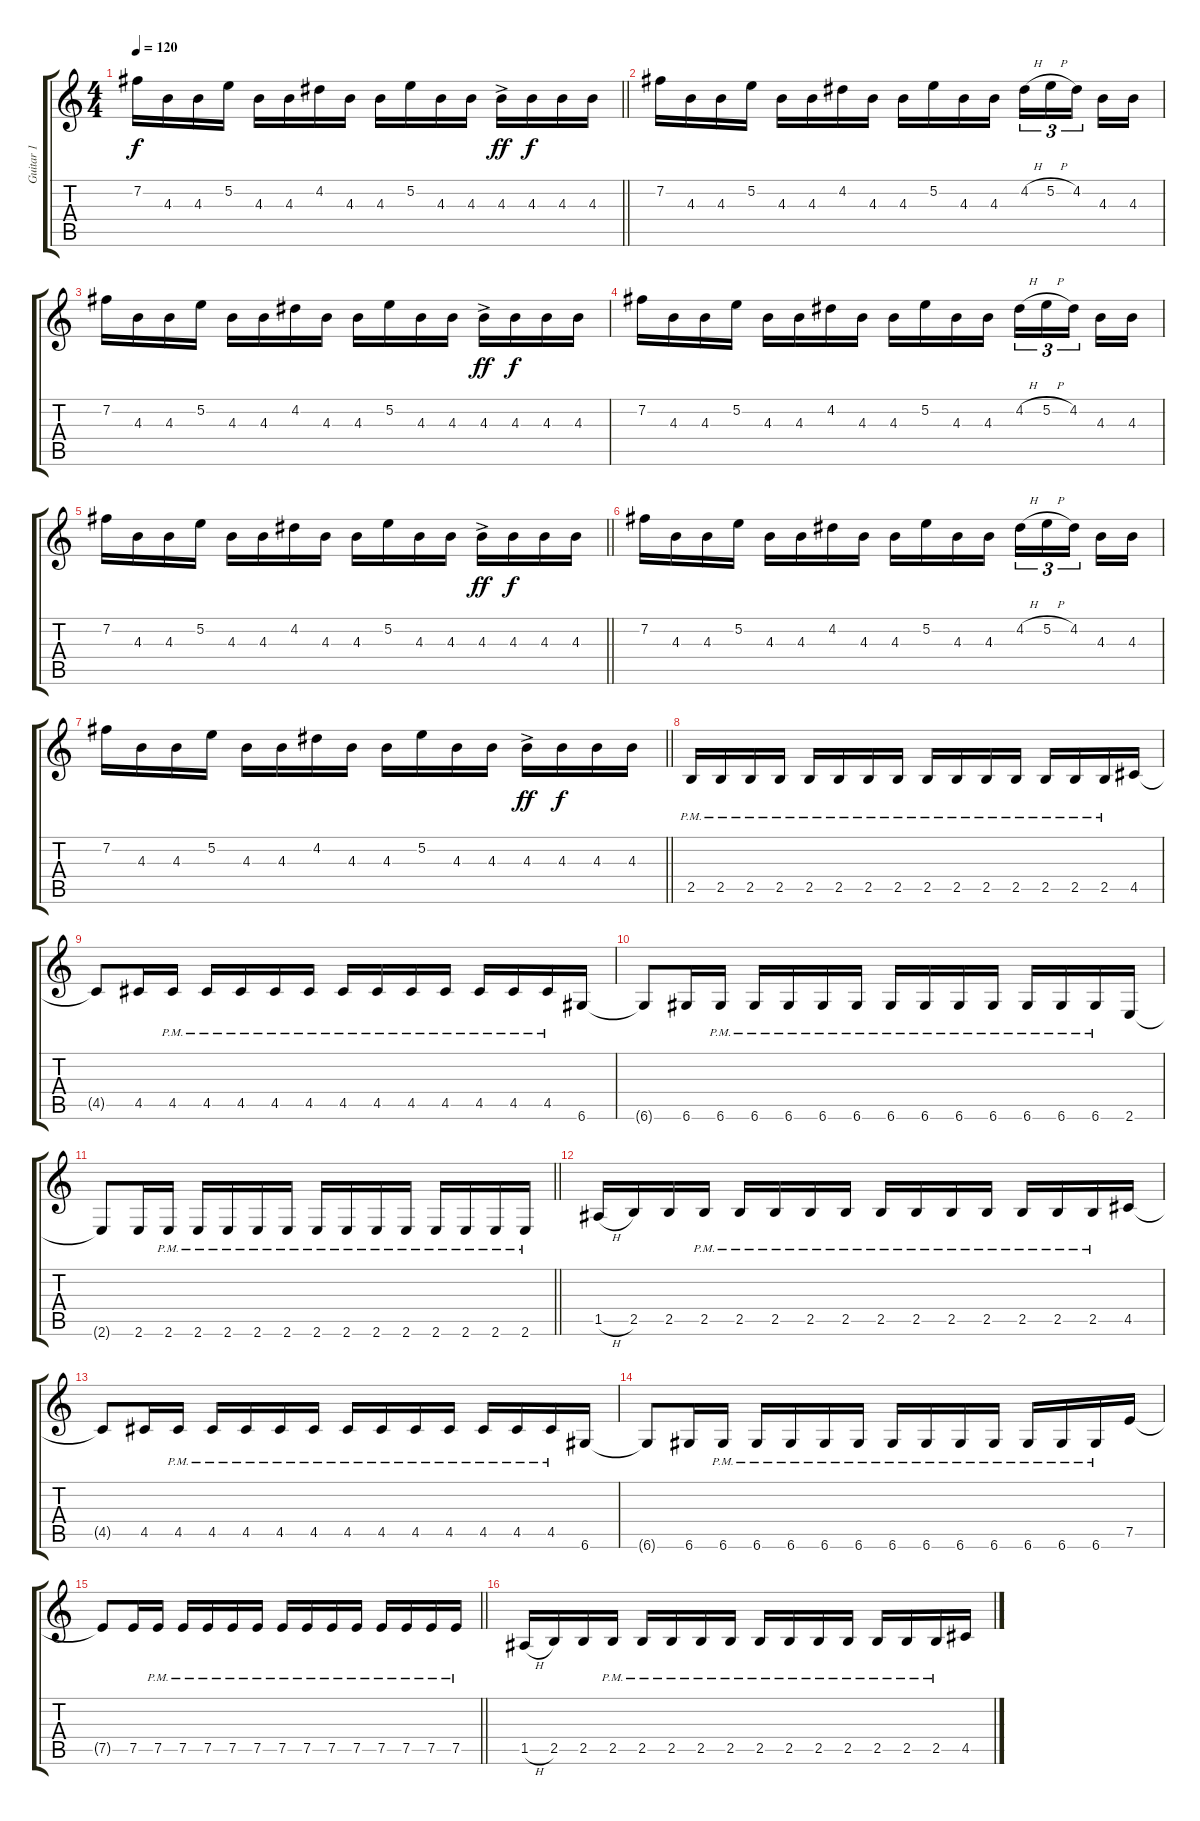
\track ("Guitar 1" "Guitar 1") {instrument distortionguitar}
\staff {score tabs}
\tuning (E4 B3 G3 D3 A2 D2) {hide}
\ts (4 4)
\tempo 120
\clef g2
\barLineRight lightlight
\ks c
7.2.16{dy f} 4.3.16 4.3.16 5.2.16 4.3.16 4.3.16 4.2.16 4.3.16 4.3.16 5.2.16 4.3.16 4.3.16 4.3{ac}.16{dy ff} 4.3.16{dy f} 4.3.16 4.3.16 |
7.2.16 4.3.16 4.3.16 5.2.16 4.3.16 4.3.16 4.2.16 4.3.16 4.3.16 5.2.16 4.3.16 4.3.16 4.2{h}.16{tu (3 2)} 5.2{h}.16{tu (3 2)} 4.2.16{tu (3 2) beam splitsecondary} 4.3.16 4.3.16 |
7.2.16 4.3.16 4.3.16 5.2.16 4.3.16 4.3.16 4.2.16 4.3.16 4.3.16 5.2.16 4.3.16 4.3.16 4.3{ac}.16{dy ff} 4.3.16{dy f} 4.3.16 4.3.16 |
7.2.16 4.3.16 4.3.16 5.2.16 4.3.16 4.3.16 4.2.16 4.3.16 4.3.16 5.2.16 4.3.16 4.3.16 4.2{h}.16{tu (3 2)} 5.2{h}.16{tu (3 2)} 4.2.16{tu (3 2) beam splitsecondary} 4.3.16 4.3.16 |
\barLineRight lightlight
7.2.16 4.3.16 4.3.16 5.2.16 4.3.16 4.3.16 4.2.16 4.3.16 4.3.16 5.2.16 4.3.16 4.3.16 4.3{ac}.16{dy ff} 4.3.16{dy f} 4.3.16 4.3.16 |
7.2.16 4.3.16 4.3.16 5.2.16 4.3.16 4.3.16 4.2.16 4.3.16 4.3.16 5.2.16 4.3.16 4.3.16 4.2{h}.16{tu (3 2)} 5.2{h}.16{tu (3 2)} 4.2.16{tu (3 2) beam splitsecondary} 4.3.16 4.3.16 |
\barLineRight lightlight
7.2.16 4.3.16 4.3.16 5.2.16 4.3.16 4.3.16 4.2.16 4.3.16 4.3.16 5.2.16 4.3.16 4.3.16 4.3{ac}.16{dy ff} 4.3.16{dy f} 4.3.16 4.3.16 |
\section ("" "")
2.5{pm}.16 2.5{pm}.16 2.5{pm}.16 2.5{pm}.16 2.5{pm}.16 2.5{pm}.16 2.5{pm}.16 2.5{pm}.16 2.5{pm}.16 2.5{pm}.16 2.5{pm}.16 2.5{pm}.16 2.5{pm}.16 2.5{pm}.16 2.5{pm}.16 4.5.16 |
4.5{t}.8 4.5.16 4.5{pm}.16 4.5{pm}.16 4.5{pm}.16 4.5{pm}.16 4.5{pm}.16 4.5{pm}.16 4.5{pm}.16 4.5{pm}.16 4.5{pm}.16 4.5{pm}.16 4.5{pm}.16 4.5{pm}.16 6.6.16 |
6.6{t}.8 6.6.16 6.6{pm}.16 6.6{pm}.16 6.6{pm}.16 6.6{pm}.16 6.6{pm}.16 6.6{pm}.16 6.6{pm}.16 6.6{pm}.16 6.6{pm}.16 6.6{pm}.16 6.6{pm}.16 6.6{pm}.16 2.6.16 |
\barLineRight lightlight
2.6{t}.8 2.6.16 2.6{pm}.16 2.6{pm}.16 2.6{pm}.16 2.6{pm}.16 2.6{pm}.16 2.6{pm}.16 2.6{pm}.16 2.6{pm}.16 2.6{pm}.16 2.6{pm}.16 2.6{pm}.16 2.6{pm}.16 2.6{pm}.16 |
1.5{h}.16 2.5.16 2.5.16 2.5{pm}.16 2.5{pm}.16 2.5{pm}.16 2.5{pm}.16 2.5{pm}.16 2.5{pm}.16 2.5{pm}.16 2.5{pm}.16 2.5{pm}.16 2.5{pm}.16 2.5{pm}.16 2.5{pm}.16 4.5.16 |
4.5{t}.8 4.5.16 4.5{pm}.16 4.5{pm}.16 4.5{pm}.16 4.5{pm}.16 4.5{pm}.16 4.5{pm}.16 4.5{pm}.16 4.5{pm}.16 4.5{pm}.16 4.5{pm}.16 4.5{pm}.16 4.5{pm}.16 6.6.16 |
6.6{t}.8 6.6.16 6.6{pm}.16 6.6{pm}.16 6.6{pm}.16 6.6{pm}.16 6.6{pm}.16 6.6{pm}.16 6.6{pm}.16 6.6{pm}.16 6.6{pm}.16 6.6{pm}.16 6.6{pm}.16 6.6{pm}.16 7.5.16 |
\barLineRight lightlight
7.5{t}.8 7.5.16 7.5{pm}.16 7.5{pm}.16 7.5{pm}.16 7.5{pm}.16 7.5{pm}.16 7.5{pm}.16 7.5{pm}.16 7.5{pm}.16 7.5{pm}.16 7.5{pm}.16 7.5{pm}.16 7.5{pm}.16 7.5{pm}.16 |
1.5{h}.16 2.5.16 2.5.16 2.5{pm}.16 2.5{pm}.16 2.5{pm}.16 2.5{pm}.16 2.5{pm}.16 2.5{pm}.16 2.5{pm}.16 2.5{pm}.16 2.5{pm}.16 2.5{pm}.16 2.5{pm}.16 2.5{pm}.16 4.5.16
